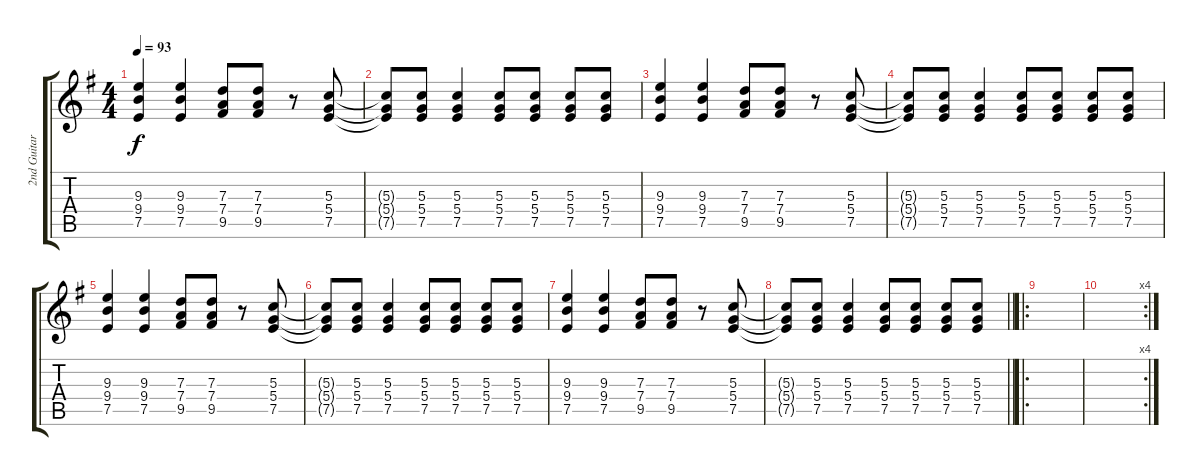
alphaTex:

\track ("2nd Guitar" "2nd Guitar") {instrument distortionguitar}
\staff {score tabs}
\tuning (E4 B3 G3 D3 A2 E2) {hide}
\ts (4 4)
\tempo 93
\clef g2
\ks g
(9.3 9.4 7.5).4{dy f} (9.3 9.4 7.5).4 (7.3 7.4 9.5).8 (7.3 7.4 9.5).8 r.8 (5.3 5.4 7.5).8 |
(5.3{t} 5.4{t} 7.5{t}).8 (5.3 5.4 7.5).8 (5.3 5.4 7.5).4 (5.3 5.4 7.5).8 (5.3 5.4 7.5).8 (5.3 5.4 7.5).8 (5.3 5.4 7.5).8 |
(9.3 9.4 7.5).4 (9.3 9.4 7.5).4 (7.3 7.4 9.5).8 (7.3 7.4 9.5).8 r.8 (5.3 5.4 7.5).8 |
(5.3{t} 5.4{t} 7.5{t}).8 (5.3 5.4 7.5).8 (5.3 5.4 7.5).4 (5.3 5.4 7.5).8 (5.3 5.4 7.5).8 (5.3 5.4 7.5).8 (5.3 5.4 7.5).8 |
(9.3 9.4 7.5).4 (9.3 9.4 7.5).4 (7.3 7.4 9.5).8 (7.3 7.4 9.5).8 r.8 (5.3 5.4 7.5).8 |
(5.3{t} 5.4{t} 7.5{t}).8 (5.3 5.4 7.5).8 (5.3 5.4 7.5).4 (5.3 5.4 7.5).8 (5.3 5.4 7.5).8 (5.3 5.4 7.5).8 (5.3 5.4 7.5).8 |
(9.3 9.4 7.5).4 (9.3 9.4 7.5).4 (7.3 7.4 9.5).8 (7.3 7.4 9.5).8 r.8 (5.3 5.4 7.5).8 |
\barLineRight lightlight
(5.3{t} 5.4{t} 7.5{t}).8 (5.3 5.4 7.5).8 (5.3 5.4 7.5).4 (5.3 5.4 7.5).8 (5.3 5.4 7.5).8 (5.3 5.4 7.5).8 (5.3 5.4 7.5).8 |
\ro
|
\rc 4
